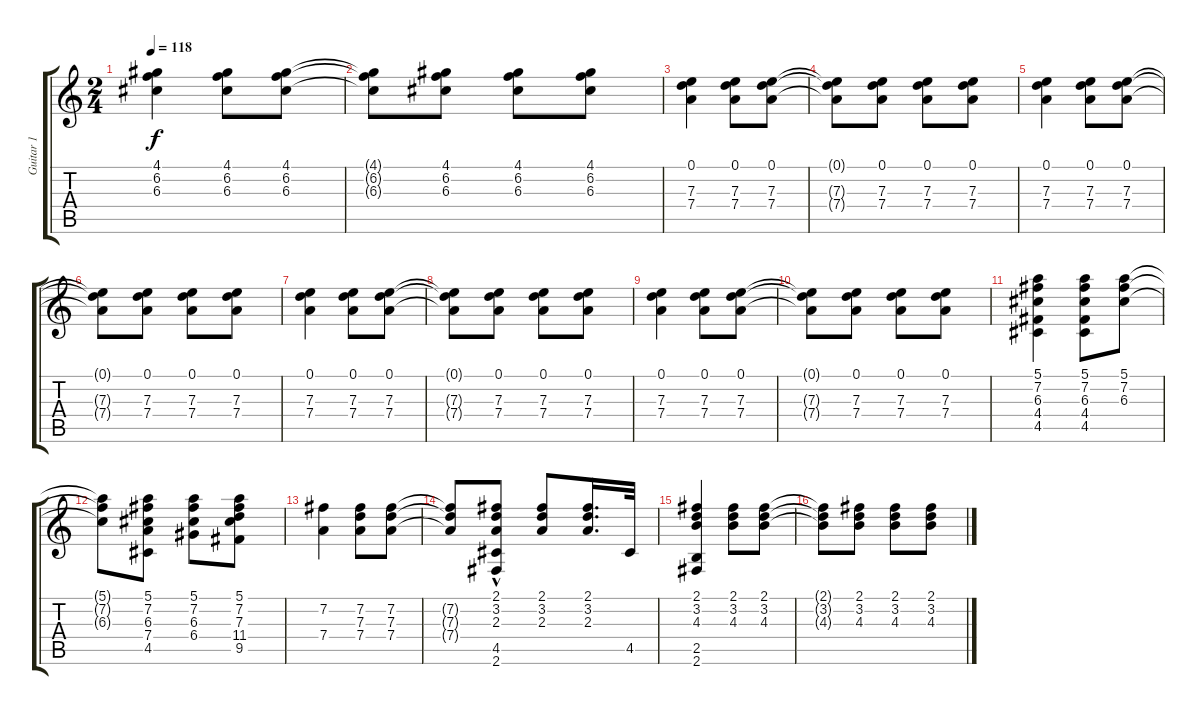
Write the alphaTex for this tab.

\track ("Guitar 1" "Guitar 1") {instrument electricguitarclean}
\staff {score tabs}
\tuning (E4 B3 G3 D3 A2 E2) {hide}
\ts (2 4)
\tempo 118
\clef g2
\ks c
(4.1 6.2 6.3).4{dy f} (4.1 6.2 6.3).8 (4.1 6.2 6.3).8 |
(4.1{t} 6.2{t} 6.3{t}).8 (4.1 6.2 6.3).8 (4.1 6.2 6.3).8 (4.1 6.2 6.3).8 |
(0.1 7.3 7.4).4 (0.1 7.3 7.4).8 (0.1 7.3 7.4).8 |
(0.1{t} 7.3{t} 7.4{t}).8 (0.1 7.3 7.4).8 (0.1 7.3 7.4).8 (0.1 7.3 7.4).8 |
(0.1 7.3 7.4).4 (0.1 7.3 7.4).8 (0.1 7.3 7.4).8 |
(0.1{t} 7.3{t} 7.4{t}).8 (0.1 7.3 7.4).8 (0.1 7.3 7.4).8 (0.1 7.3 7.4).8 |
(0.1 7.3 7.4).4 (0.1 7.3 7.4).8 (0.1 7.3 7.4).8 |
(0.1{t} 7.3{t} 7.4{t}).8 (0.1 7.3 7.4).8 (0.1 7.3 7.4).8 (0.1 7.3 7.4).8 |
(0.1 7.3 7.4).4 (0.1 7.3 7.4).8 (0.1 7.3 7.4).8 |
(0.1{t} 7.3{t} 7.4{t}).8 (0.1 7.3 7.4).8 (0.1 7.3 7.4).8 (0.1 7.3 7.4).8 |
(5.1 7.2 6.3 4.4 4.5).4 (5.1 7.2 6.3 4.4 4.5).8 (5.1 7.2 6.3).8 |
(5.1{t} 7.2{t} 6.3{t}).8 (5.1 7.2 6.3 7.4 4.5).8 (5.1 7.2 6.3 6.4).8 (5.1 7.2 7.3 11.4 9.5).8 |
(7.2 7.4).4 (7.2 7.3 7.4).8 (7.2 7.3 7.4).8 |
(7.2{t} 7.3{t} 7.4{t}).8 (2.1 3.2 2.3 4.5{hac} 2.6).8 (2.1 3.2 2.3).8 (2.1 3.2 2.3).16{d} 4.5.32 |
(2.1 3.2 4.3 2.5 2.6).4 (2.1 3.2 4.3).8 (2.1 3.2 4.3).8 |
(2.1{t} 3.2{t} 4.3{t}).8 (2.1 3.2 4.3).8 (2.1 3.2 4.3).8 (2.1 3.2 4.3).8
